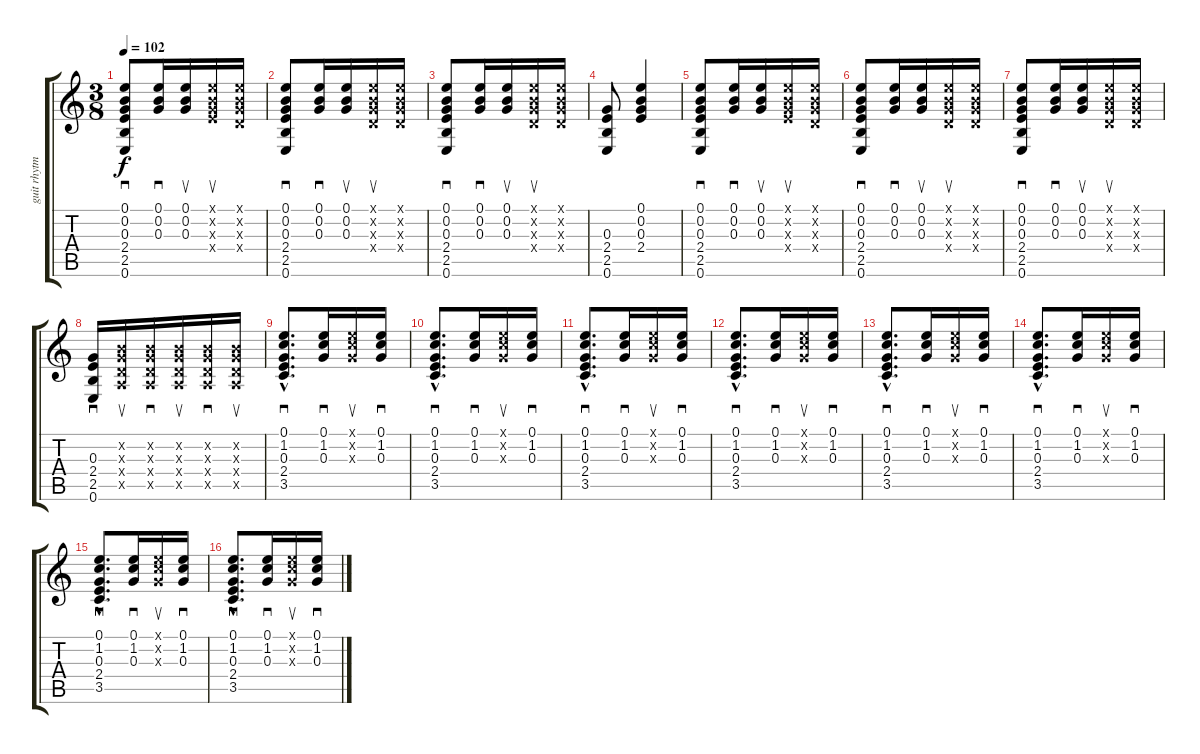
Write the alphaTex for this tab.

\track ("guit rhytmique" "guit rhytm") {instrument acousticguitarsteel}
\staff {score tabs}
\tuning (E4 B3 G3 D3 A2 E2) {hide}
\ts (3 8)
\tempo 102
\clef g2
\ks c
(0.1 0.2 0.3 2.4 2.5 0.6).8{sd dy f} (0.1 0.2 0.3).16{sd} (0.1 0.2 0.3).16{su} (0.1{x} 0.2{x} 0.3{x} 2.4{x}).16{su} (0.1{x} 0.2{x} 0.3{x} 0.4{x}).16 |
(0.1 0.2 0.3 2.4 2.5 0.6).8{sd} (0.1 0.2 0.3).16{sd} (0.1 0.2 0.3).16{su} (0.1{x} 0.2{x} 0.3{x} 0.4{x}).16{su} (0.1{x} 0.2{x} 0.3{x} 0.4{x}).16 |
(0.1 0.2 0.3 2.4 2.5 0.6).8{sd} (0.1 0.2 0.3).16{sd} (0.1 0.2 0.3).16{su} (0.1{x} 0.2{x} 0.3{x} 0.4{x}).16{su} (0.1{x} 0.2{x} 0.3{x} 0.4{x}).16 |
(0.3 2.4 2.5 0.6).8 (0.1 0.2 0.3 2.4).4 |
(0.1 0.2 0.3 2.4 2.5 0.6).8{sd} (0.1 0.2 0.3).16{sd} (0.1 0.2 0.3).16{su} (0.1{x} 0.2{x} 0.3{x} 2.4{x}).16{su} (0.1{x} 0.2{x} 0.3{x} 0.4{x}).16 |
(0.1 0.2 0.3 2.4 2.5 0.6).8{sd} (0.1 0.2 0.3).16{sd} (0.1 0.2 0.3).16{su} (0.1{x} 0.2{x} 0.3{x} 0.4{x}).16{su} (0.1{x} 0.2{x} 0.3{x} 0.4{x}).16 |
(0.1 0.2 0.3 2.4 2.5 0.6).8{sd} (0.1 0.2 0.3).16{sd} (0.1 0.2 0.3).16{su} (0.1{x} 0.2{x} 0.3{x} 0.4{x}).16{su} (0.1{x} 0.2{x} 0.3{x} 0.4{x}).16 |
(0.3 2.4 2.5 0.6).16{sd} (0.2{x} 0.3{x} 0.4{x} 0.5{x}).16{su} (0.2{x} 0.3{x} 0.4{x} 0.5{x}).16{sd} (0.2{x} 0.3{x} 0.4{x} 0.5{x}).16{su} (0.2{x} 0.3{x} 0.4{x} 0.5{x}).16{sd} (0.2{x} 0.3{x} 0.4{x} 0.5{x}).16{su} |
(0.1{hac} 1.2{hac} 0.3{hac} 2.4{hac} 3.5{hac}).8{d sd} (0.1 1.2 0.3).16{sd} (0.1{x} 1.2{x} 0.3{x}).16{su} (0.1 1.2 0.3).16{sd} |
(0.1{hac} 1.2{hac} 0.3{hac} 2.4{hac} 3.5{hac}).8{d sd} (0.1 1.2 0.3).16{sd} (0.1{x} 1.2{x} 0.3{x}).16{su} (0.1 1.2 0.3).16{sd} |
(0.1{hac} 1.2{hac} 0.3{hac} 2.4{hac} 3.5{hac}).8{d sd} (0.1 1.2 0.3).16{sd} (0.1{x} 1.2{x} 0.3{x}).16{su} (0.1 1.2 0.3).16{sd} |
(0.1{hac} 1.2{hac} 0.3{hac} 2.4{hac} 3.5{hac}).8{d sd} (0.1 1.2 0.3).16{sd} (0.1{x} 1.2{x} 0.3{x}).16{su} (0.1 1.2 0.3).16{sd} |
(0.1{hac} 1.2{hac} 0.3{hac} 2.4{hac} 3.5{hac}).8{d sd} (0.1 1.2 0.3).16{sd} (0.1{x} 1.2{x} 0.3{x}).16{su} (0.1 1.2 0.3).16{sd} |
(0.1{hac} 1.2{hac} 0.3{hac} 2.4{hac} 3.5{hac}).8{d sd} (0.1 1.2 0.3).16{sd} (0.1{x} 1.2{x} 0.3{x}).16{su} (0.1 1.2 0.3).16{sd} |
(0.1{hac} 1.2{hac} 0.3{hac} 2.4{hac} 3.5{hac}).8{d sd} (0.1 1.2 0.3).16{sd} (0.1{x} 1.2{x} 0.3{x}).16{su} (0.1 1.2 0.3).16{sd} |
(0.1{hac} 1.2{hac} 0.3{hac} 2.4{hac} 3.5{hac}).8{d sd} (0.1 1.2 0.3).16{sd} (0.1{x} 1.2{x} 0.3{x}).16{su} (0.1 1.2 0.3).16{sd}
